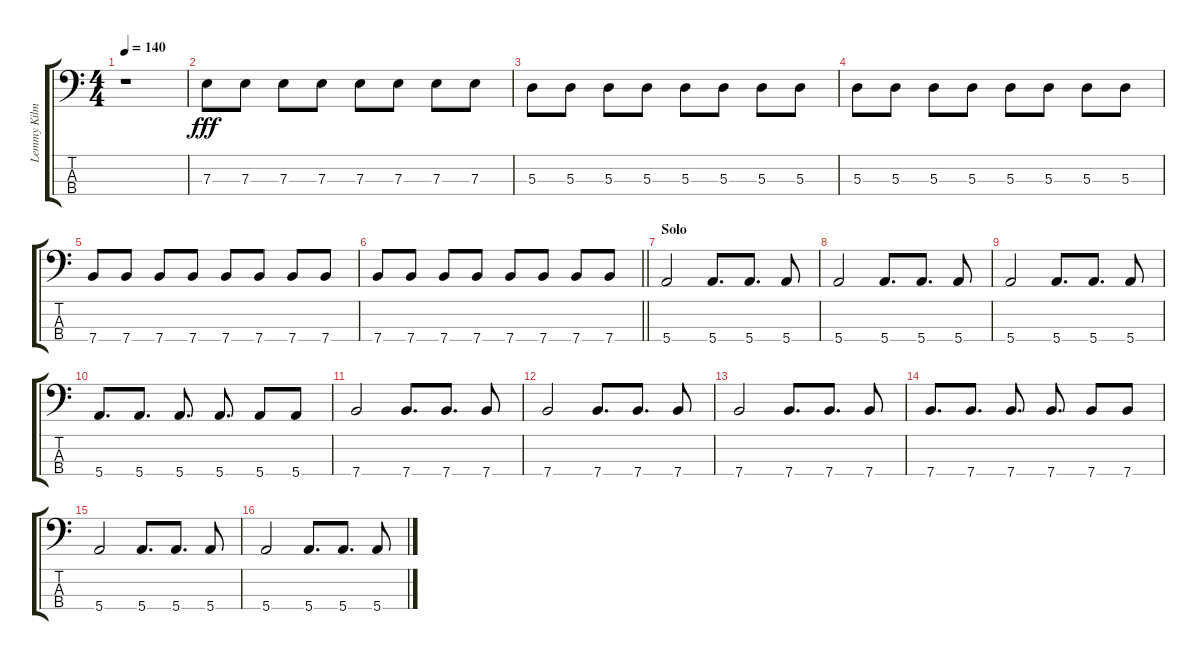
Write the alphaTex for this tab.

\track ("Lemmy Kilmister (bass)" "Lemmy Kilm") {instrument distortionguitar}
\staff {score tabs}
\tuning (G2 D2 A1 E1) {hide}
\ts (4 4)
\tempo 140
\clef f4
\ks c
r.1{dy fff} |
7.3.8 7.3.8 7.3.8 7.3.8 7.3.8 7.3.8 7.3.8 7.3.8 |
5.3.8 5.3.8 5.3.8 5.3.8 5.3.8 5.3.8 5.3.8 5.3.8 |
5.3.8 5.3.8 5.3.8 5.3.8 5.3.8 5.3.8 5.3.8 5.3.8 |
7.4.8 7.4.8 7.4.8 7.4.8 7.4.8 7.4.8 7.4.8 7.4.8 |
\barLineRight lightlight
7.4.8 7.4.8 7.4.8 7.4.8 7.4.8 7.4.8 7.4.8 7.4.8 |
\section ("" "Solo")
5.4.2 5.4.8{d} 5.4.8{d} 5.4.8 |
5.4.2 5.4.8{d} 5.4.8{d} 5.4.8 |
5.4.2 5.4.8{d} 5.4.8{d} 5.4.8 |
5.4.8{d} 5.4.8{d} 5.4.8{d} 5.4.8{d} 5.4.8 5.4.8 |
7.4.2 7.4.8{d} 7.4.8{d} 7.4.8 |
7.4.2 7.4.8{d} 7.4.8{d} 7.4.8 |
7.4.2 7.4.8{d} 7.4.8{d} 7.4.8 |
7.4.8{d} 7.4.8{d} 7.4.8{d} 7.4.8{d} 7.4.8 7.4.8 |
5.4.2 5.4.8{d} 5.4.8{d} 5.4.8 |
5.4.2 5.4.8{d} 5.4.8{d} 5.4.8
